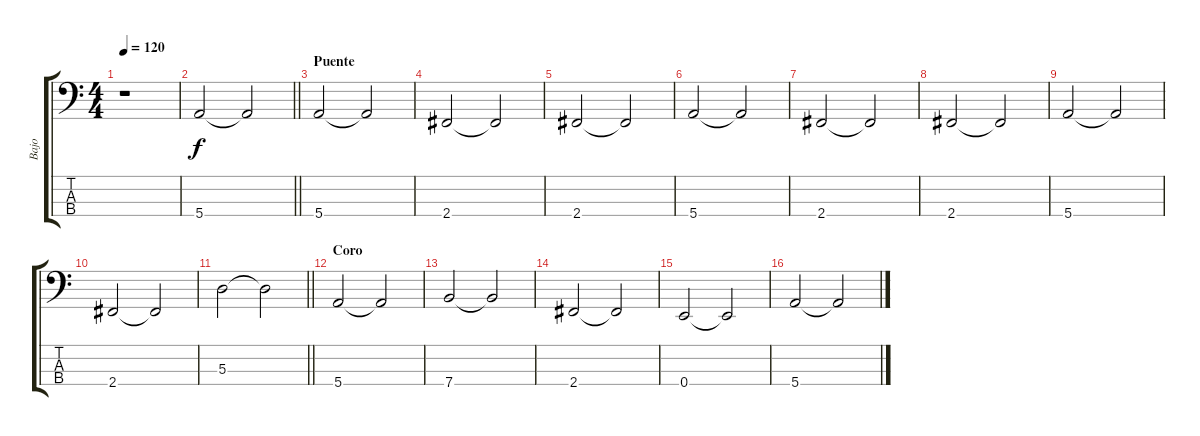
\track ("Bajo" "Bajo") {instrument electricbasspick}
\staff {score tabs}
\tuning (G2 D2 A1 E1) {hide}
\ts (4 4)
\tempo 120
\clef f4
\ks c
r.1{dy f} |
\barLineRight lightlight
5.4.2 5.4{t}.2 |
\section ("" "Puente")
5.4.2 5.4{t}.2 |
2.4.2 2.4{t}.2 |
2.4.2 2.4{t}.2 |
5.4.2 5.4{t}.2 |
2.4.2 2.4{t}.2 |
2.4.2 2.4{t}.2 |
5.4.2 5.4{t}.2 |
2.4.2 2.4{t}.2 |
\barLineRight lightlight
5.3.2 5.3{t}.2 |
\section ("" "Coro")
5.4.2 5.4{t}.2 |
7.4.2 7.4{t}.2 |
2.4.2 2.4{t}.2 |
0.4.2 0.4{t}.2 |
5.4.2 5.4{t}.2
